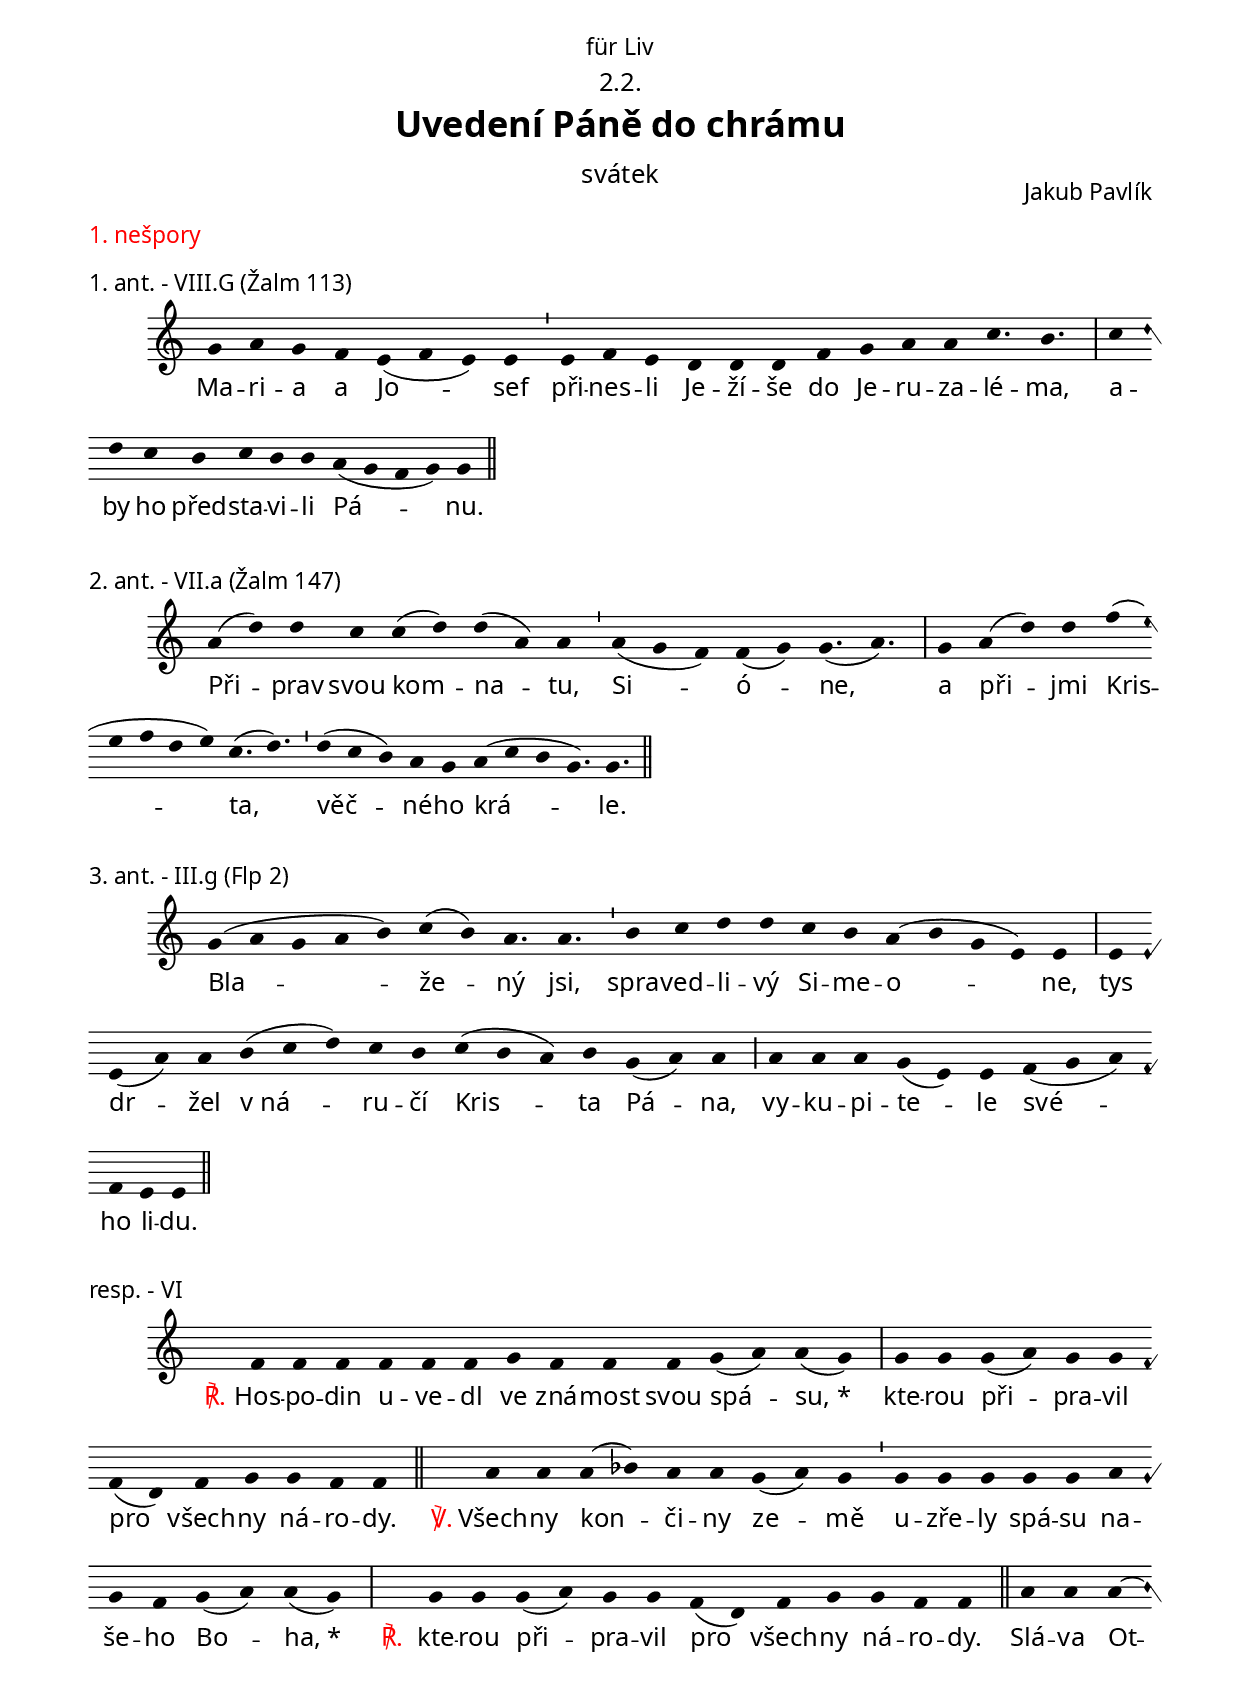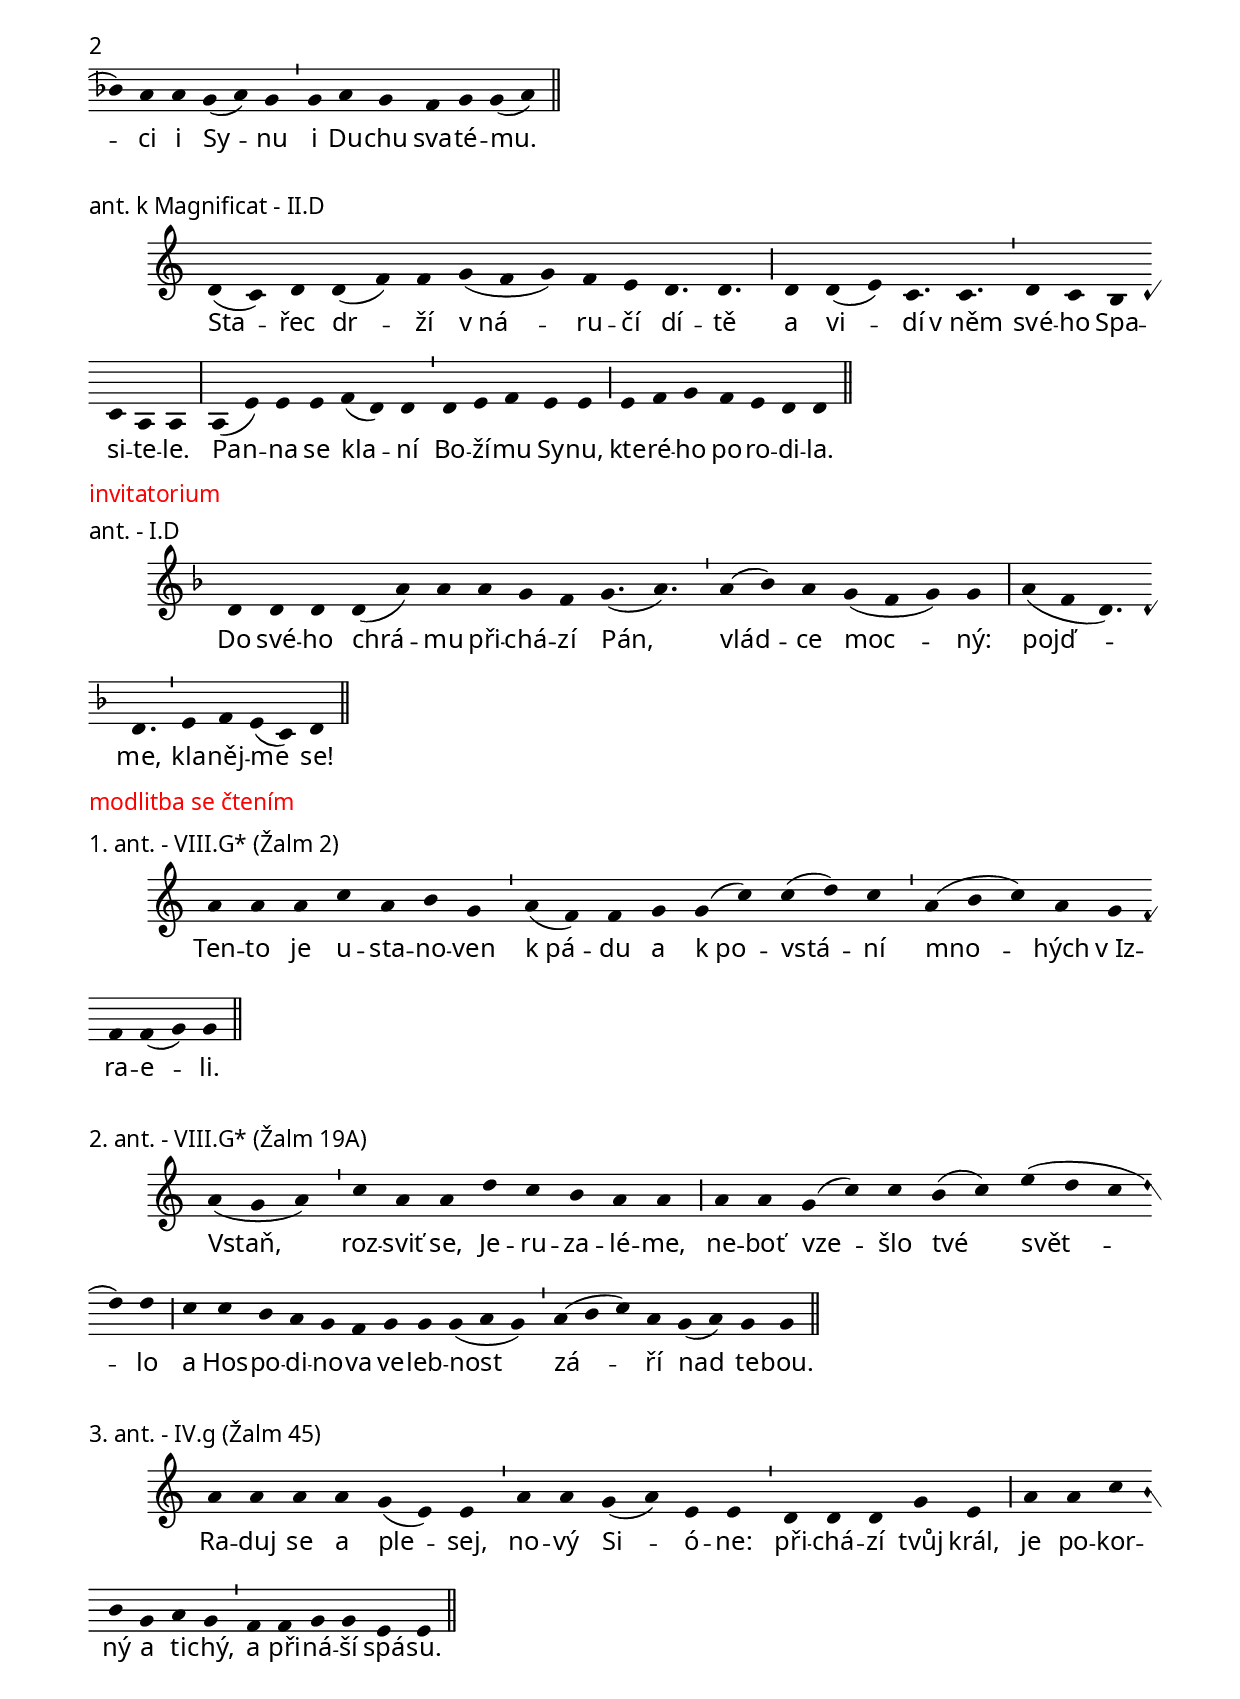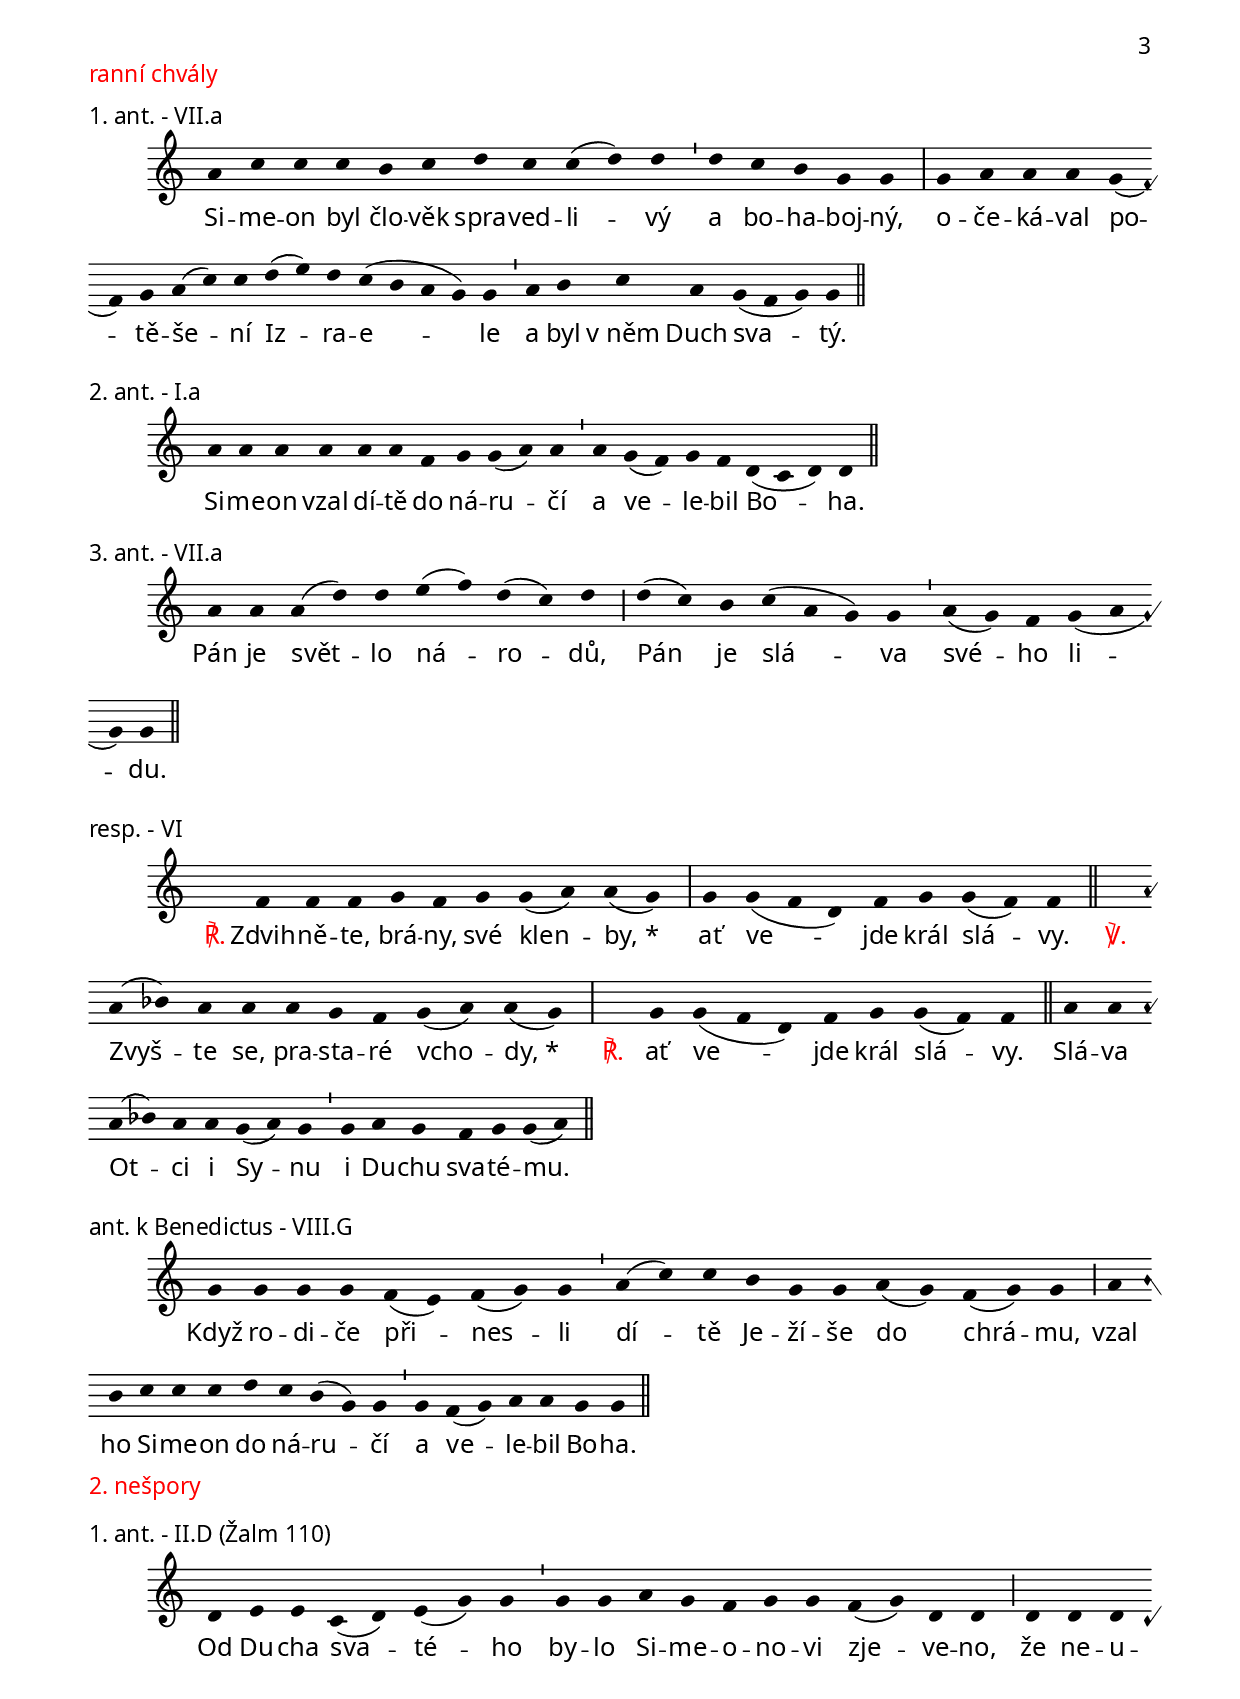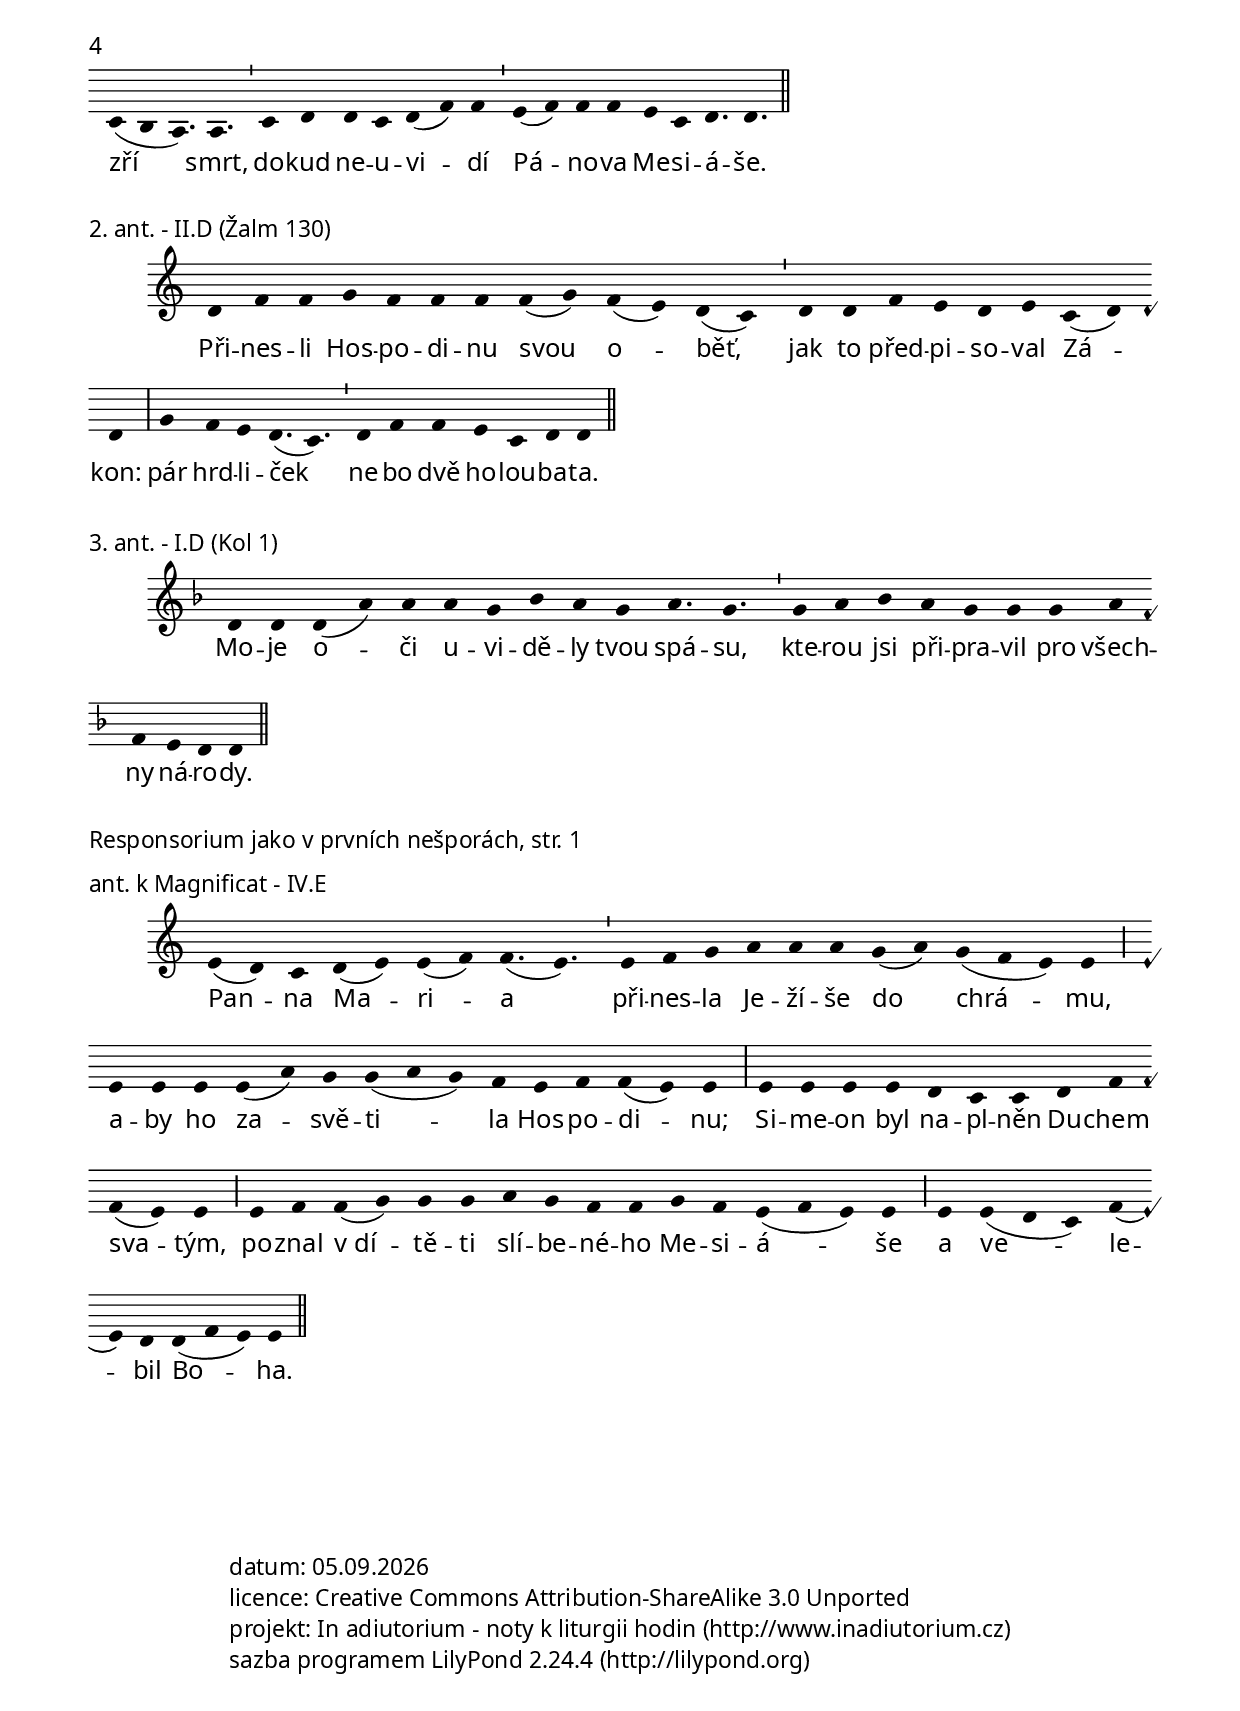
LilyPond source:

\version "2.14.2"

\include "../spolecne.ly"
\include "../dilyresponsorii.ly"

\header {
  title = \markup\titleSvatek
            "Uvedení Páně do chrámu"
            "svátek"
            2.2.
  composer = "Jakub Pavlík"
  dedication = "für Liv"
}

\markup {\nadpisHodinka {"1. nešpory"}}

\score {
  \relative c'' {
    \choralniRezim
    g4 a g f e( f e) e \barMin
    e f e d d d f g a a c4. b \barMax
    c4 d c b c b b a( g f g) g \barFinalis
  }
  \addlyrics {
    Ma -- ri -- a a Jo -- sef
    při -- nes -- li Je -- ží -- še do Je -- ru -- za -- lé -- ma,
    a -- by ho před -- sta -- vi -- li Pá -- nu.
  }
  \header {
    quid = "1. ant."
    modus = "VIII"
    differentia = "G"
    psalmus = "Žalm 113"
    id = "1ne-a1"
    piece = \markup {\sestavTitulek}
  }
}

\score {
  \relative c'' {
    \choralniRezim
    a4( d) d c c( d) d( a) a \barMin
    a( g f) f( g) g4.( a) \barMax
    g4 a( d) d f( e f d e) c4.( d) \barMin
    d4( c b) a g a( c b g4.) g \barFinalis
  }
  \addlyrics {
    Při -- prav svou kom -- na -- tu,
    Si -- ó -- ne,
    a při -- jmi Kris -- ta,
    věč -- né -- ho krá -- le.
  }
  \header {
    quid = "2. ant."
    modus = "VII"
    differentia = "a"
    psalmus = "Žalm 147"
    id = "1ne-a2"
    piece = \markup {\sestavTitulek}
  }
}

\score {
  \relative c'' {
    \choralniRezim
    g4( a g a b) c( b) a4. a \barMin
    b4 c d d c b a( b g e) e \barMax
    e e( a) a b( c d) c b c( b a) b g( a) a \barMaior
    a a a g( e) e f( g a) f e e \barFinalis
  }
  \addlyrics {
    Bla -- že -- ný jsi,
    spra -- ved -- li -- vý Si -- me -- o -- ne,
    tys dr -- žel v_ná -- ru -- čí Kris -- ta Pá -- na,
    vy -- ku -- pi -- te -- le své -- ho li -- du.
  }
  \header {
    quid = "3. ant."
    modus = "III"
    differentia = "g"
    psalmus = "Flp 2"
    id = "1ne-a3"
    piece = \markup {\sestavTitulek}
  }
}

\score {
  \relative c' {
    \choralniRezim

    \label #'respInesp

    % R
    \neviditelna f
    f4 f f f f f g f f f g( a) a( g) \barMax
    g g g( a) g g f( d) f g g f f \barFinalis
    % V
    \neviditelna a
    a4 a a( bes) a a g( a) g \barMin g g g g g a g f g( a) a( g) \barMax
    % R
    \neviditelna g
    g g g( a) g g f( d) f g g f f \barFinalis
    % Slava
    \respVIdoxologie \barFinalis
  }
  \addlyrics {
    \Response Hos -- po -- din u -- ve -- dl ve zná -- most svou spá -- su,_*
    kte -- rou při -- pra -- vil pro všech -- ny ná -- ro -- dy.
    \Verse Všech -- ny kon -- či -- ny ze -- mě u -- zře -- ly spá -- su na -- še -- ho Bo -- ha,_*
    \Response kte -- rou při -- pra -- vil pro všech -- ny ná -- ro -- dy.
    \textRespDoxologie
  }
  \header {
    quid = "resp."
    modus = "VI"
    id = "1ne-resp"
    piece = \markup {\sestavTitulekResp}
  }
}

\score {
  \relative c' {
    \choralniRezim
    d4( c) d d( f) f g( f g) f e d4. d \barMaior
    d4 d( e) c4. c \barMin
    d4 c b c a a \barMax
    a( e') e e f( d) d \barMin
    d e f e e \barMaior
    e f g f e d d \barFinalis
  }
  \addlyrics {
    Sta -- řec dr -- ží v_ná -- ru -- čí dí -- tě
    a vi -- dí v_něm své -- ho Spa -- si -- te -- le.
    Pan -- na se kla -- ní
    Bo -- ží -- mu Sy -- nu,
    kte -- ré -- ho po -- ro -- di -- la.
  }
  \header {
    quid = "ant. k Magnificat"
    modus = "II"
    differentia = "D"
    psalmus = ""
    id = "1ne-amag"
    piece = \markup {\sestavTitulekBezZalmu}
  }
}

\markup {\nadpisHodinka {"invitatorium"}}

\score {
  \relative c' {
    \choralniRezim
    \key f \major
    d4 d d d( a') a a g f g4.( a) \barMin
    a4( bes) a g( f g) g \barMax
    a( f d4.) d \barMin
    e4 f e( c) d \barFinalis
  }
  \addlyrics {
    Do své -- ho chrá -- mu při -- chá -- zí Pán,
    vlád -- ce moc -- ný:
    pojď -- me,
    kla -- něj -- me se!
  }
  \header {
    quid = "ant."
    modus = "I"
    differentia = "D"
    psalmus = ""
    id = "invit"
    piece = \markup {\sestavTitulekBezZalmu}
  }
}

\markup {\nadpisHodinka {"modlitba se čtením"}}

\score {
  \relative c'' {
    \choralniRezim
    a4 a a c a b g \barMin
    a( f) f g g( c) c( d) c \barMin
    a( b c) a g f f( g) g \barFinalis
  }
  \addlyrics {
    Ten -- to je u -- sta -- no -- ven
    k_pá -- du a k_po -- vstá -- ní
    mno -- hých v_Iz -- ra -- e -- li.
  }
  \header {
    quid = "1. ant."
    modus = "VIII"
    differentia = "G*"
    psalmus = "Žalm 2"
    id = "mc-a1"
    piece = \markup {\sestavTitulek}
  }
}

\score {
  \relative c'' {
    \choralniRezim
    a4( g a) \barMin c a a d c b a a \barMaior
    a a g( c) c b( c) e( d c d) d \barMaior
    c c b a g f g g g( a g) \barMin
    a( b c) a g( a) g g \barFinalis
  }
  \addlyrics {
    Vstaň, roz -- sviť se, Je -- ru -- za -- lé -- me,
    ne -- boť vze -- šlo tvé svět -- lo
    a Hos -- po -- di -- no -- va ve -- leb -- nost
    zá -- ří nad te -- bou.
  }
  \header {
    quid = "2. ant."
    modus = "VIII"
    differentia = "G*"
    psalmus = "Žalm 19A"
    id = "mc-a2"
    piece = \markup {\sestavTitulek}
  }
}

\score {
  \relative c'' {
    \choralniRezim
    a4 a a a g( e) e \barMin a a g( a) e e \barMin
    d d d g e \barMaior
    a a c b g a g \barMin
    f f g g e e \barFinalis
  }
  \addlyrics {
    Ra -- duj se a ple -- sej, no -- vý Si -- ó -- ne:
    při -- chá -- zí tvůj král,
    je po -- kor -- ný a ti -- chý,
    a při -- ná -- ší spá -- su.
  }
  \header {
    quid = "3. ant."
    modus = "IV"
    differentia = "g"
    psalmus = "Žalm 45"
    fial = "antifony/advent_tyden2.ly#ne-1ne-a1"
    id = "mc-a3"
    piece = \markup {\sestavTitulek}
  }
}

\markup {\nadpisHodinka {"ranní chvály"}}

\score {
  \relative c'' {
    \choralniRezim
    a4 c c c b c d c c( d) d \barMin
    d c b g g \barMax
    g a a a g( f) g a( c) c d( e) d c( b a g) g \barMin
    a b c a g( f g) g \barFinalis
  }
  \addlyrics {
    Si -- me -- on byl člo -- věk spra -- ved -- li -- vý
    a bo -- ha -- boj -- ný,
    o -- če -- ká -- val po -- tě -- še -- ní Iz -- ra -- e -- le
    a byl v_něm Duch sva -- tý.
  }
  \header {
    quid = "1. ant."
    modus = "VII"
    differentia = "a"
    psalmus = ""
    id = "rch-a1"
    piece = \markup {\sestavTitulekBezZalmu}
  }
}

\score {
  \relative c'' {
    \choralniRezim
    a4 a a a a a f g g( a) a \barMin
    a g( f) g f d( c d) d \barFinalis
  }
  \addlyrics {
    Si -- me -- on vzal dí -- tě do ná -- ru -- čí
    a ve -- le -- bil Bo -- ha.
  }
  \header {
    quid = "2. ant."
    modus = "I"
    differentia = "a"
    psalmus = ""
    placet = "lépe"
    id = "rch-a2"
    piece = \markup {\sestavTitulekBezZalmu}
  }
}

\score {
  \relative c'' {
    \choralniRezim
    a4 a a( d) d e( f) d( c) d \barMaior
    d( c) b c( a g) g \barMin
    a( g) f g( a g) g \barFinalis
  }
  \addlyrics {
    Pán je svět -- lo ná -- ro -- dů,
    Pán je slá -- va
    své -- ho li -- du.
  }
  \header {
    quid = "3. ant."
    modus = "VII"
    differentia = "a"
    psalmus = ""
    id = "rch-a3"
    piece = \markup {\sestavTitulekBezZalmu}
  }
}

\score {
  \relative c' {
    \choralniRezim

    % R
    \neviditelna f
    f4 f f g f g g( a) a( g) \barMax
    g g( f d) f g g( f) f \barFinalis
    % V
    \neviditelna a
    a( bes) a a a g f g( a) a( g) \barMax
    % R
    \neviditelna g
    g g( f d) f g g( f) f \barFinalis
    % Slava
    \respVIdoxologie \barFinalis
  }
  \addlyrics {
    \Response Zdvih -- ně -- te, brá -- ny, své klen -- by,_*
    ať ve -- jde král slá -- vy.
    \Verse Zvyš -- te se, pra -- sta -- ré vcho -- dy,_*
    \Response ať ve -- jde král slá -- vy.
    \textRespDoxologie
  }
  \header {
    quid = "resp."
    modus = "VI"
    id = "rch-resp"
    piece = \markup {\sestavTitulekResp}
  }
}

\score {
  \relative c'' {
    \choralniRezim
    g4 g g g f( e) f( g) g \barMin
    a( c) c b g g a( g) f( g) g \barMaior
    a b c c c d c b( g) g \barMin
    g f( g) a a g g \barFinalis
  }
  \addlyrics {
    Když ro -- di -- če při -- nes -- li
    dí -- tě Je -- ží -- še do chrá -- mu,
    vzal ho Si -- me -- on do ná -- ru -- čí
    a ve -- le -- bil Bo -- ha.
  }
  \header {
    quid = "ant. k Benedictus"
    modus = "VIII"
    differentia = "G"
    psalmus = ""
    id = "rch-aben"
    piece = \markup {\sestavTitulekBezZalmu}
  }
}

\markup {\nadpisHodinka {"2. nešpory"}}

\score {
  \relative c' {
    \choralniRezim
    d4 e e c( d) e( g) g \barMin
    g g a g f g g f( g) d d \barMaior
    d d d c( b a4.) a \barMin
    c4 d d c d( f) f \barMin
    e( f) f f e c d4. d \barFinalis
  }
  \addlyrics {
    Od Du -- cha sva -- té -- ho
    by -- lo Si -- me -- o -- no -- vi zje -- ve -- no,
    že ne -- u -- zří smrt,
    do -- kud ne -- u -- vi -- dí
    Pá -- no -- va Me -- si -- á -- še.
  }
  \header {
    quid = "1. ant."
    modus = "II"
    differentia = "D"
    psalmus = "Žalm 110"
    placet = "lépe"
    id = "2ne-a1"
    piece = \markup {\sestavTitulek}
  }
}

\score {
  \relative c' {
    \choralniRezim
    d4 f f g f f f f( g) f( e) d( c) \barMin
    d d f e d e c( d) d \barMax
    g f e d4.( c) \barMin
    d4 f f e c d d \barFinalis
  }
  \addlyrics {
    Při -- nes -- li Hos -- po -- di -- nu svou o -- běť,
    jak to před -- pi -- so -- val Zá -- kon:
    pár hrd -- li -- ček
    ne -- bo dvě ho -- lou -- ba -- ta.
  }
  \header {
    quid = "2. ant."
    modus = "II"
    differentia = "D"
    psalmus = "Žalm 130"
    placet = "lépe"
    id = "2ne-a2"
    piece = \markup {\sestavTitulek}
  }
}

\score {
  \relative c' {
    \choralniRezim
    \key f \major
    d4 d d( a') a a g bes a g a4. g \barMin
    g4 a bes a g g g a f e d d \barFinalis
  }
  \addlyrics {
    Mo -- je o -- či u -- vi -- dě -- ly tvou spá -- su,
    kte -- rou jsi při -- pra -- vil pro všech -- ny ná -- ro -- dy.
  }
  \header {
    quid = "3. ant."
    modus = "I"
    differentia = "D"
    psalmus = "Kol 1"
    fons = "slavnost Narození Páně, modlitba uprostřed dne, odpolední antifona"
    fial = "vanoce_narozenipane.ly#vden-anona"
    id = "2ne-a3"
    piece = \markup {\sestavTitulek}
  }
}

\markup {Responsorium jako v prvních nešporách, str. \page-ref #'respInesp "0" "?" }

\score {
  \relative c' {
    \choralniRezim
    e4( d) c d( e) e( f) f4.( e) \barMin
    e4 f g a a a g( a) g( f e) e \barMaior
    e e e e( a) g g( a g) f e f f( e) e \barMax
    e e e e d c c d f f( e) e \barMaior
    e f f( g) g g a g f f g f e( f e) e \barMaior
    e e( d c) f( e) d d( f e) e \barFinalis
  }
  \addlyrics {
    Pan -- na Ma -- ri -- a
    při -- nes -- la Je -- ží -- še do chrá -- mu,
    a -- by ho za -- svě -- ti -- la Hos -- po -- di -- nu;
    Si -- me -- on byl na -- pl -- něn Du -- chem sva -- tým,
    po -- znal v_dí -- tě -- ti slí -- be -- né -- ho Me -- si -- á -- še
    a ve -- le -- bil Bo -- ha.
  }
  \header {
    quid = "ant. k Magnificat"
    modus = "IV"
    differentia = "E"
    psalmus = ""
    id = "2ne-amag"
    piece = \markup {\sestavTitulekBezZalmu}
  }
}
